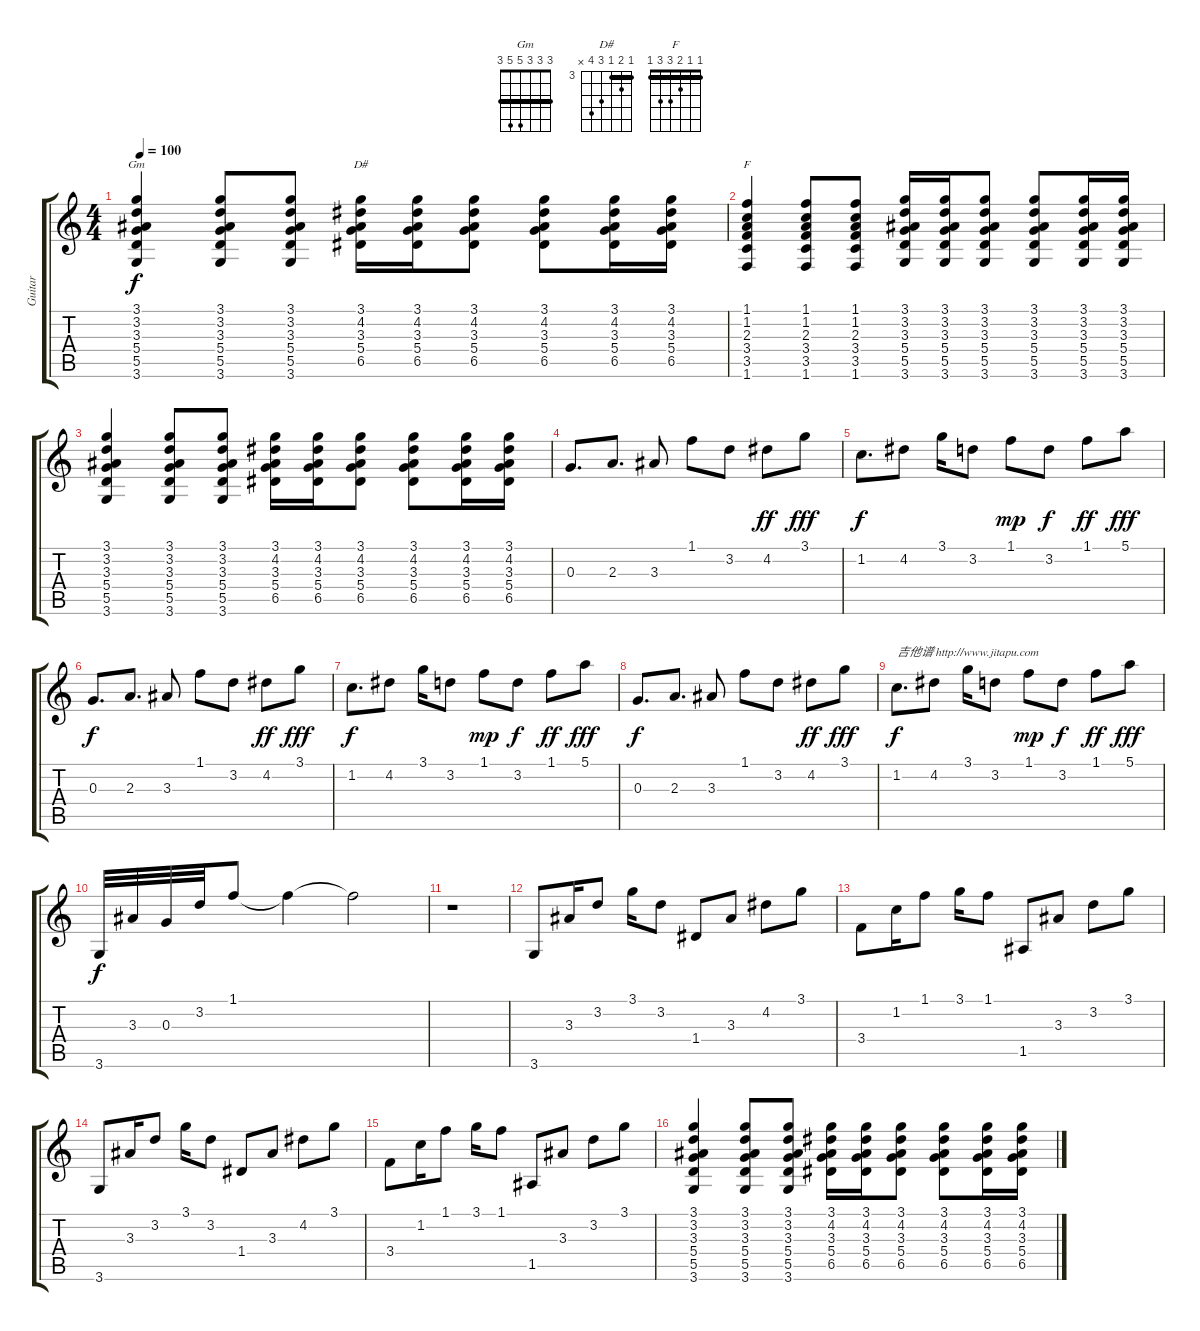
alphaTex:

\track ("Guitar" "Guitar") {instrument acousticguitarsteel}
\staff {score tabs}
\tuning (E4 B3 G3 D3 A2 E2) {hide}
\chord ("Gm" 3 3 3 5 5 3) {barre 3}
\chord ("D#" 3 4 3 5 6 x) {firstfret 3 barre 3}
\chord ("F" 1 1 2 3 3 1) {barre 1}
\ts (4 4)
\tempo 100
\clef g2
\ks c
(3.1 3.2 3.3 5.4 5.5 3.6).4{ch "Gm" dy f} (3.1 3.2 3.3 5.4 5.5 3.6).8 (3.1 3.2 3.3 5.4 5.5 3.6).8 (3.1 4.2 3.3 5.4 6.5).16{ch "D#"} (3.1 4.2 3.3 5.4 6.5).16 (3.1 4.2 3.3 5.4 6.5).8 (3.1 4.2 3.3 5.4 6.5).8 (3.1 4.2 3.3 5.4 6.5).16 (3.1 4.2 3.3 5.4 6.5).16 |
(1.1 1.2 2.3 3.4 3.5 1.6).4{ch "F"} (1.1 1.2 2.3 3.4 3.5 1.6).8 (1.1 1.2 2.3 3.4 3.5 1.6).8 (3.1 3.2 3.3 5.4 5.5 3.6).16 (3.1 3.2 3.3 5.4 5.5 3.6).16 (3.1 3.2 3.3 5.4 5.5 3.6).8 (3.1 3.2 3.3 5.4 5.5 3.6).8 (3.1 3.2 3.3 5.4 5.5 3.6).16 (3.1 3.2 3.3 5.4 5.5 3.6).16 |
(3.1 3.2 3.3 5.4 5.5 3.6).4 (3.1 3.2 3.3 5.4 5.5 3.6).8 (3.1 3.2 3.3 5.4 5.5 3.6).8 (3.1 4.2 3.3 5.4 6.5).16 (3.1 4.2 3.3 5.4 6.5).16 (3.1 4.2 3.3 5.4 6.5).8 (3.1 4.2 3.3 5.4 6.5).8 (3.1 4.2 3.3 5.4 6.5).16 (3.1 4.2 3.3 5.4 6.5).16 |
0.3.8{d volume 8} 2.3.8{d} 3.3.8 1.1.8 3.2.8 4.2.8{dy ff} 3.1.8{dy fff} |
1.2.8{d dy f} 4.2.8 3.1.16 3.2.8 1.1.8{dy mp} 3.2.8{dy f} 1.1.8{dy ff} 5.1.8{dy fff} |
0.3.8{d dy f} 2.3.8{d} 3.3.8 1.1.8 3.2.8 4.2.8{dy ff} 3.1.8{dy fff} |
1.2.8{d dy f} 4.2.8 3.1.16 3.2.8 1.1.8{dy mp} 3.2.8{dy f} 1.1.8{dy ff} 5.1.8{dy fff} |
0.3.8{d dy f} 2.3.8{d} 3.3.8 1.1.8 3.2.8 4.2.8{dy ff} 3.1.8{dy fff} |
1.2.8{d txt "吉他谱 http://www.jitapu.com" dy f} 4.2.8 3.1.16 3.2.8 1.1.8{dy mp} 3.2.8{dy f} 1.1.8{dy ff} 5.1.8{dy fff} |
3.6.32{dy f} 3.3.32 0.3.32 3.2.32 1.1.8 1.1{t}.4 1.1{t}.2 |
r.1 |
3.6.8 3.3.16 3.2.8 3.1.16 3.2.8 1.4.8 3.3.8 4.2.8 3.1.8 |
3.4.8 1.2.16 1.1.8 3.1.16 1.1.8 1.5.8 3.3.8 3.2.8 3.1.8 |
3.6.8 3.3.16 3.2.8 3.1.16 3.2.8 1.4.8 3.3.8 4.2.8 3.1.8 |
3.4.8 1.2.16 1.1.8 3.1.16 1.1.8 1.5.8 3.3.8 3.2.8 3.1.8 |
(3.1 3.2 3.3 5.4 5.5 3.6).4{volume 11} (3.1 3.2 3.3 5.4 5.5 3.6).8 (3.1 3.2 3.3 5.4 5.5 3.6).8 (3.1 4.2 3.3 5.4 6.5).16 (3.1 4.2 3.3 5.4 6.5).16 (3.1 4.2 3.3 5.4 6.5).8 (3.1 4.2 3.3 5.4 6.5).8 (3.1 4.2 3.3 5.4 6.5).16 (3.1 4.2 3.3 5.4 6.5).16
